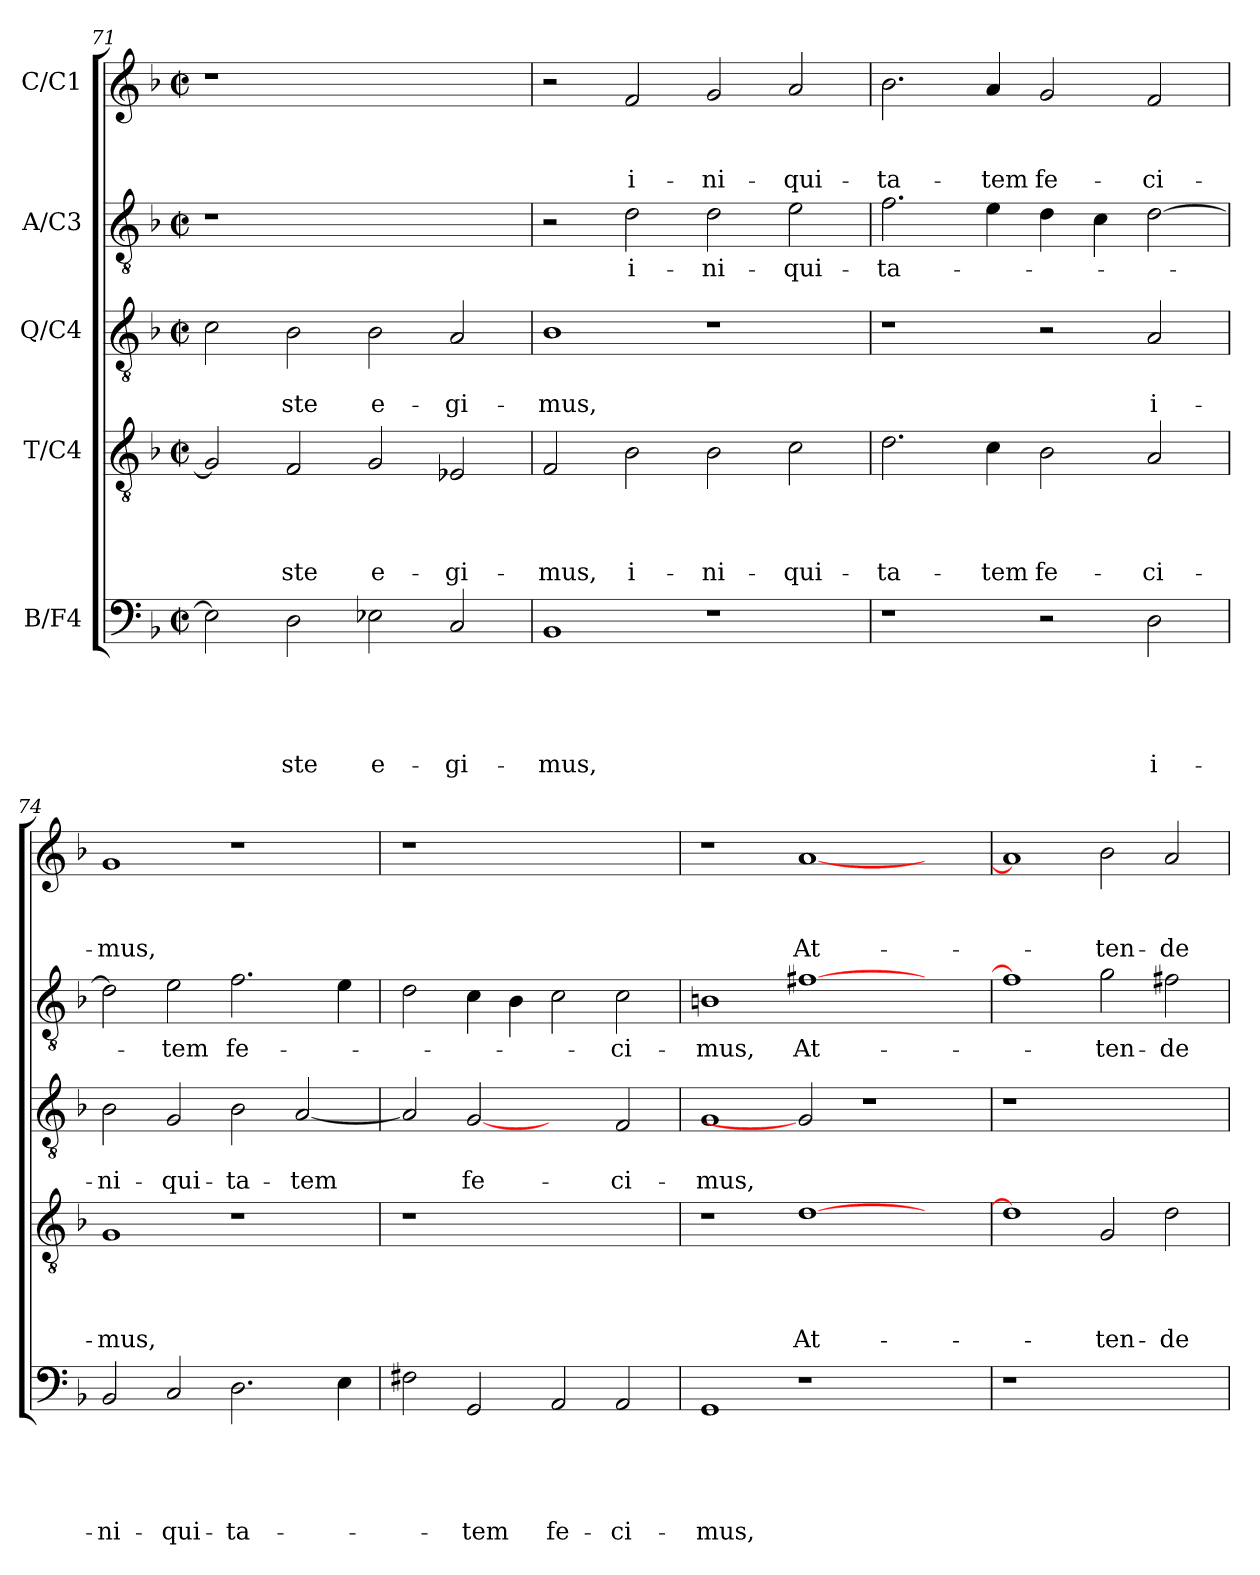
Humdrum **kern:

**kern	**text	**text	**text	**text	**text	**kern	**text	**text	**text	**text	**kern	**text	**text	**kern	**text	**kern	**text	**text	**text
*part5	*part5	*part5	*part5	*part5	*part5	*part4	*part4	*part4	*part4	*part4	*part3	*part3	*part3	*part2	*part2	*part1	*part1	*part1	*part1
*staff5	*staff5	*staff5	*staff5	*staff5	*staff5	*staff4	*staff4	*staff4	*staff4	*staff4	*staff3	*staff3	*staff3	*staff2	*staff2	*staff1	*staff1	*staff1	*staff1
*I"B/F4	*	*	*	*	*	*I"T/C4	*	*	*	*	*I"Q/C4	*	*	*I"A/C3	*	*I"C/C1	*	*	*
*clefF4	*	*	*	*	*	*clefGv2	*	*	*	*	*clefGv2	*	*	*clefGv2	*	*clefG2	*	*	*
*k[b-]	*	*	*	*	*	*k[b-]	*	*	*	*	*k[b-]	*	*	*k[b-]	*	*k[b-]	*	*	*
*F:	*	*	*	*	*	*F:	*	*	*	*	*F:	*	*	*F:	*	*F:	*	*	*
*M2/2	*	*	*	*	*	*M2/2	*	*	*	*	*M2/2	*	*	*M2/2	*	*M2/2	*	*	*
*met(c|)	*	*	*	*	*	*met(c|)	*	*	*	*	*met(c|)	*	*	*met(c|)	*	*met(c|)	*	*	*
=71	=71	=71	=71	=71	=71	=71	=71	=71	=71	=71	=71	=71	=71	=71	=71	=71	=71	=71	=71
2E-\]	.	.	.	.	.	2G/]	.	.	.	.	2c\	.	.	1r	.	1r	.	.	.
!	!	!	!	!	!LO:LY:b	!	!	!	!	!LO:LY:b	!	!	!LO:LY:b	!	!	!	!	!	!
2D\	.	.	.	.	-ste	2F/	.	.	.	-ste	2B-\	.	-ste	.	.	.	.	.	.
!	!	!	!	!	!LO:LY:b	!	!	!	!	!LO:LY:b	!	!	!LO:LY:b	!	!	!	!	!	!
2E-\	.	.	.	.	e-	2G/	.	.	.	e-	2B-\	.	e-	1ryy	.	1ryy	.	.	.
!	!	!	!	!	!LO:LY:b	!	!	!	!	!LO:LY:b	!	!	!LO:LY:b	!	!	!	!	!	!
2C/	.	.	.	.	-gi-	2E-/	.	.	.	-gi-	2A/	.	-gi-	.	.	.	.	.	.
=72	=72	=72	=72	=72	=72	=72	=72	=72	=72	=72	=72	=72	=72	=72	=72	=72	=72	=72	=72
!	!	!	!	!	!LO:LY:b	!	!	!	!	!LO:LY:b	!	!	!LO:LY:b	!	!	!	!	!	!
1BB-	.	.	.	.	-mus,	2F/	.	.	.	-mus,	1B-	.	-mus,	2r	.	2r	.	.	.
!	!	!	!	!	!	!	!	!	!	!LO:LY:b	!	!	!	!	!LO:LY:b	!	!	!	!LO:LY:b
.	.	.	.	.	.	2B-\	.	.	.	i-	.	.	.	2d\	i-	2f/	.	.	i-
!	!	!	!	!	!	!	!	!	!	!LO:LY:b	!	!	!	!	!LO:LY:b	!	!	!	!LO:LY:b
1r	.	.	.	.	.	2B-\	.	.	.	-ni-	1r	.	.	2d\	-ni-	2g/	.	.	-ni-
!	!	!	!	!	!	!	!	!	!	!LO:LY:b	!	!	!	!	!LO:LY:b	!	!	!	!LO:LY:b
.	.	.	.	.	.	2c\	.	.	.	-qui-	.	.	.	2e\	-qui-	2a/	.	.	-qui-
!!LO:PB:g=z
=73	=73	=73	=73	=73	=73	=73	=73	=73	=73	=73	=73	=73	=73	=73	=73	=73	=73	=73	=73
!	!	!	!	!	!	!	!	!	!	!LO:LY:b	!	!	!	!	!LO:LY:b	!	!	!	!LO:LY:b
1r	.	.	.	.	.	2.d\	.	.	.	-ta-	1r	.	.	2.f\	-ta-	2.b-\	.	.	-ta-
!	!	!	!	!	!	!	!	!	!	!LO:LY:b	!	!	!	!	!	!	!	!	!LO:LY:b
.	.	.	.	.	.	4c\	.	.	.	-tem	.	.	.	4e\	.	4a/	.	.	-tem
!	!	!	!	!	!	!	!	!	!	!LO:LY:b	!	!	!	!	!	!	!	!	!LO:LY:b
2r	.	.	.	.	.	2B-\	.	.	.	fe-	2r	.	.	4d\	.	2g/	.	.	fe-
.	.	.	.	.	.	.	.	.	.	.	.	.	.	4c\	.	.	.	.	.
!	!	!	!	!	!LO:LY:b	!	!	!	!	!LO:LY:b	!	!	!LO:LY:b	!	!	!	!	!	!LO:LY:b
2D\	.	.	.	.	i-	2A/	.	.	.	-ci-	2A/	.	i-	[2d\	.	2f/	.	.	-ci-
=74	=74	=74	=74	=74	=74	=74	=74	=74	=74	=74	=74	=74	=74	=74	=74	=74	=74	=74	=74
!	!	!	!	!	!LO:LY:b	!	!	!	!	!LO:LY:b	!	!	!LO:LY:b	!	!	!	!	!	!LO:LY:b
2BB-/	.	.	.	.	-ni-	1G	.	.	.	-mus,	2B-\	.	-ni-	2d\]	.	1g	.	.	-mus,
!	!	!	!	!	!LO:LY:b	!	!	!	!	!	!	!	!LO:LY:b	!	!LO:LY:b	!	!	!	!
2C/	.	.	.	.	-qui-	.	.	.	.	.	2G/	.	-qui-	2e\	-tem	.	.	.	.
!	!	!	!	!	!LO:LY:b	!	!	!	!	!	!	!	!LO:LY:b	!	!LO:LY:b	!	!	!	!
2.D\	.	.	.	.	-ta-	1r	.	.	.	.	2B-\	.	-ta-	2.f\	fe-	1r	.	.	.
!	!	!	!	!	!	!	!	!	!	!	!	!	!LO:LY:b	!	!	!	!	!	!
.	.	.	.	.	.	.	.	.	.	.	[2A/	.	-tem	.	.	.	.	.	.
4E\	.	.	.	.	.	.	.	.	.	.	.	.	.	4e\	.	.	.	.	.
=75	=75	=75	=75	=75	=75	=75	=75	=75	=75	=75	=75	=75	=75	=75	=75	=75	=75	=75	=75
2F#X\	.	.	.	.	.	1r	.	.	.	.	2A/]	.	.	2d\	.	1r	.	.	.
!	!	!	!	!	!LO:LY:b	!	!	!	!	!	!	!	!LO:LY:b	!	!	!	!	!	!
2GG/	.	.	.	.	-tem	.	.	.	.	.	[2G	.	fe-	4c\	.	.	.	.	.
.	.	.	.	.	.	.	.	.	.	.	.	.	.	4B-\	.	.	.	.	.
!	!	!	!	!	!LO:LY:b	!	!	!	!	!	!	!	!	!	!	!	!	!	!
2AA/	.	.	.	.	fe-	1ryy	.	.	.	.	2ryy	.	.	2c\	.	1ryy	.	.	.
!	!	!	!	!	!LO:LY:b	!	!	!	!	!	!	!	!LO:LY:b	!	!LO:LY:b	!	!	!	!
2AA/	.	.	.	.	-ci-	.	.	.	.	.	2F/	.	-ci-	2c\	-ci-	.	.	.	.
=76	=76	=76	=76	=76	=76	=76	=76	=76	=76	=76	=76	=76	=76	=76	=76	=76	=76	=76	=76
!	!	!	!	!	!LO:LY:b	!	!	!	!	!	!	!	!LO:LY:b	!	!LO:LY:b	!	!	!	!
1GG	.	.	.	.	-mus,	1r	.	.	.	.	1G	.	-mus,	1Bn	-mus,	1r	.	.	.
!	!	!	!	!	!	!	!	!	!	!LO:LY:b	!	!	!	!	!LO:LY:b	!	!	!	!LO:LY:b
1r	.	.	.	.	.	[1d	.	.	.	At-	2G]	.	.	[1f#X	At-	[1a	.	.	At-
.	.	.	.	.	.	.	.	.	.	.	1r	.	.	.	.	.	.	.	.
2ryy	.	.	.	.	.	2ryy	.	.	.	.	.	.	.	2ryy	.	2ryy	.	.	.
=77	=77	=77	=77	=77	=77	=77	=77	=77	=77	=77	=77	=77	=77	=77	=77	=77	=77	=77	=77
1r	.	.	.	.	.	1d]	.	.	.	.	1r	.	.	1f#]	.	1a]	.	.	.
!	!	!	!	!	!	!	!	!	!	!LO:LY:b	!	!	!	!	!LO:LY:b	!	!	!	!LO:LY:b
1ryy	.	.	.	.	.	2G/	.	.	.	-ten-	1ryy	.	.	2g\	-ten-	2b-\	.	.	-ten-
!	!	!	!	!	!	!	!	!	!	!LO:LY:b	!	!	!	!	!LO:LY:b	!	!	!	!LO:LY:b
.	.	.	.	.	.	2d\	.	.	.	-de	.	.	.	2f#X\	-de	2a/	.	.	-de
=	=	=	=	=	=	=	=	=	=	=	=	=	=	=	=	=	=	=	=
*-	*-	*-	*-	*-	*-	*-	*-	*-	*-	*-	*-	*-	*-	*-	*-	*-	*-	*-	*-
